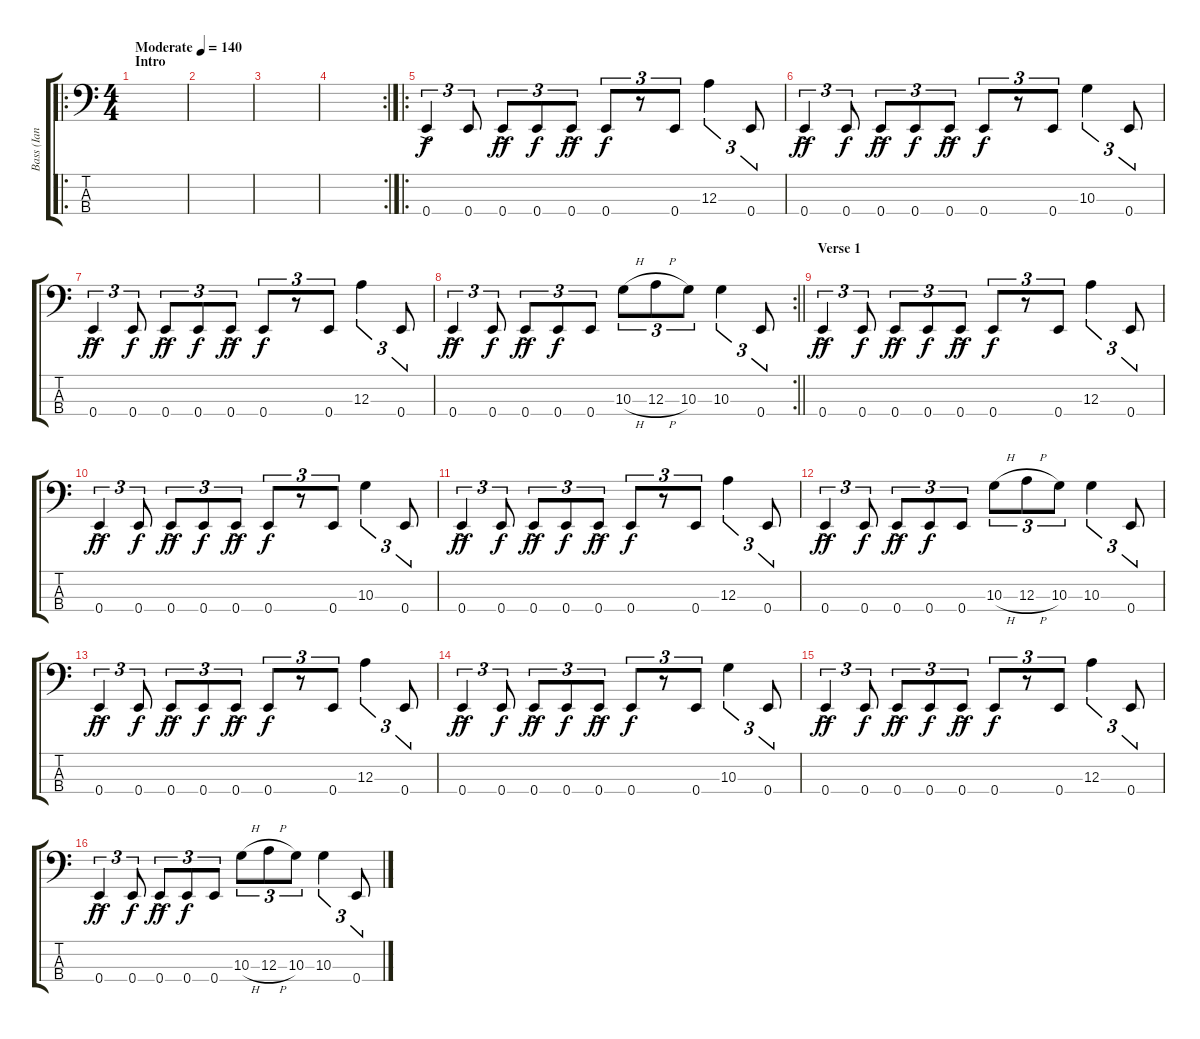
\track ("Bass (Ian Peres)" "Bass (Ian ") {instrument electricbassfinger}
\staff {score tabs}
\tuning (G2 D2 A1 E1) {hide}
\ro
\ts (4 4)
\section ("" "Intro")
\tempo (140 "Moderate")
\clef f4
\ks c
|
|
|
\rc 2
|
\ro
0.4{ac}.4{tu (3 2)} 0.4.8{tu (3 2) dy f} 0.4{ac}.8{tu (3 2) dy ff} 0.4.8{tu (3 2) dy f} 0.4{ac}.8{tu (3 2) dy ff} 0.4.8{tu (3 2) dy f} r.8{tu (3 2)} 0.4.8{tu (3 2)} 12.3.4{tu (3 2)} 0.4.8{tu (3 2)} |
0.4{ac}.4{tu (3 2) dy ff} 0.4.8{tu (3 2) dy f} 0.4{ac}.8{tu (3 2) dy ff} 0.4.8{tu (3 2) dy f} 0.4{ac}.8{tu (3 2) dy ff} 0.4.8{tu (3 2) dy f} r.8{tu (3 2)} 0.4.8{tu (3 2)} 10.3.4{tu (3 2)} 0.4.8{tu (3 2)} |
0.4{ac}.4{tu (3 2) dy ff} 0.4.8{tu (3 2) dy f} 0.4{ac}.8{tu (3 2) dy ff} 0.4.8{tu (3 2) dy f} 0.4{ac}.8{tu (3 2) dy ff} 0.4.8{tu (3 2) dy f} r.8{tu (3 2)} 0.4.8{tu (3 2)} 12.3.4{tu (3 2)} 0.4.8{tu (3 2)} |
\rc 2
\barLineRight lightlight
0.4{ac}.4{tu (3 2) dy ff} 0.4.8{tu (3 2) dy f} 0.4{ac}.8{tu (3 2) dy ff} 0.4.8{tu (3 2) dy f} 0.4.8{tu (3 2)} 10.3{h}.8{tu (3 2)} 12.3{h}.8{tu (3 2)} 10.3.8{tu (3 2)} 10.3.4{tu (3 2)} 0.4.8{tu (3 2)} |
\section ("" "Verse 1")
0.4{ac}.4{tu (3 2) dy ff} 0.4.8{tu (3 2) dy f} 0.4{ac}.8{tu (3 2) dy ff} 0.4.8{tu (3 2) dy f} 0.4{ac}.8{tu (3 2) dy ff} 0.4.8{tu (3 2) dy f} r.8{tu (3 2)} 0.4.8{tu (3 2)} 12.3.4{tu (3 2)} 0.4.8{tu (3 2)} |
0.4{ac}.4{tu (3 2) dy ff} 0.4.8{tu (3 2) dy f} 0.4{ac}.8{tu (3 2) dy ff} 0.4.8{tu (3 2) dy f} 0.4{ac}.8{tu (3 2) dy ff} 0.4.8{tu (3 2) dy f} r.8{tu (3 2)} 0.4.8{tu (3 2)} 10.3.4{tu (3 2)} 0.4.8{tu (3 2)} |
0.4{ac}.4{tu (3 2) dy ff} 0.4.8{tu (3 2) dy f} 0.4{ac}.8{tu (3 2) dy ff} 0.4.8{tu (3 2) dy f} 0.4{ac}.8{tu (3 2) dy ff} 0.4.8{tu (3 2) dy f} r.8{tu (3 2)} 0.4.8{tu (3 2)} 12.3.4{tu (3 2)} 0.4.8{tu (3 2)} |
0.4{ac}.4{tu (3 2) dy ff} 0.4.8{tu (3 2) dy f} 0.4{ac}.8{tu (3 2) dy ff} 0.4.8{tu (3 2) dy f} 0.4.8{tu (3 2)} 10.3{h}.8{tu (3 2)} 12.3{h}.8{tu (3 2)} 10.3.8{tu (3 2)} 10.3.4{tu (3 2)} 0.4.8{tu (3 2)} |
0.4{ac}.4{tu (3 2) dy ff} 0.4.8{tu (3 2) dy f} 0.4{ac}.8{tu (3 2) dy ff} 0.4.8{tu (3 2) dy f} 0.4{ac}.8{tu (3 2) dy ff} 0.4.8{tu (3 2) dy f} r.8{tu (3 2)} 0.4.8{tu (3 2)} 12.3.4{tu (3 2)} 0.4.8{tu (3 2)} |
0.4{ac}.4{tu (3 2) dy ff} 0.4.8{tu (3 2) dy f} 0.4{ac}.8{tu (3 2) dy ff} 0.4.8{tu (3 2) dy f} 0.4{ac}.8{tu (3 2) dy ff} 0.4.8{tu (3 2) dy f} r.8{tu (3 2)} 0.4.8{tu (3 2)} 10.3.4{tu (3 2)} 0.4.8{tu (3 2)} |
0.4{ac}.4{tu (3 2) dy ff} 0.4.8{tu (3 2) dy f} 0.4{ac}.8{tu (3 2) dy ff} 0.4.8{tu (3 2) dy f} 0.4{ac}.8{tu (3 2) dy ff} 0.4.8{tu (3 2) dy f} r.8{tu (3 2)} 0.4.8{tu (3 2)} 12.3.4{tu (3 2)} 0.4.8{tu (3 2)} |
0.4{ac}.4{tu (3 2) dy ff} 0.4.8{tu (3 2) dy f} 0.4{ac}.8{tu (3 2) dy ff} 0.4.8{tu (3 2) dy f} 0.4.8{tu (3 2)} 10.3{h}.8{tu (3 2)} 12.3{h}.8{tu (3 2)} 10.3.8{tu (3 2)} 10.3.4{tu (3 2)} 0.4.8{tu (3 2)}
